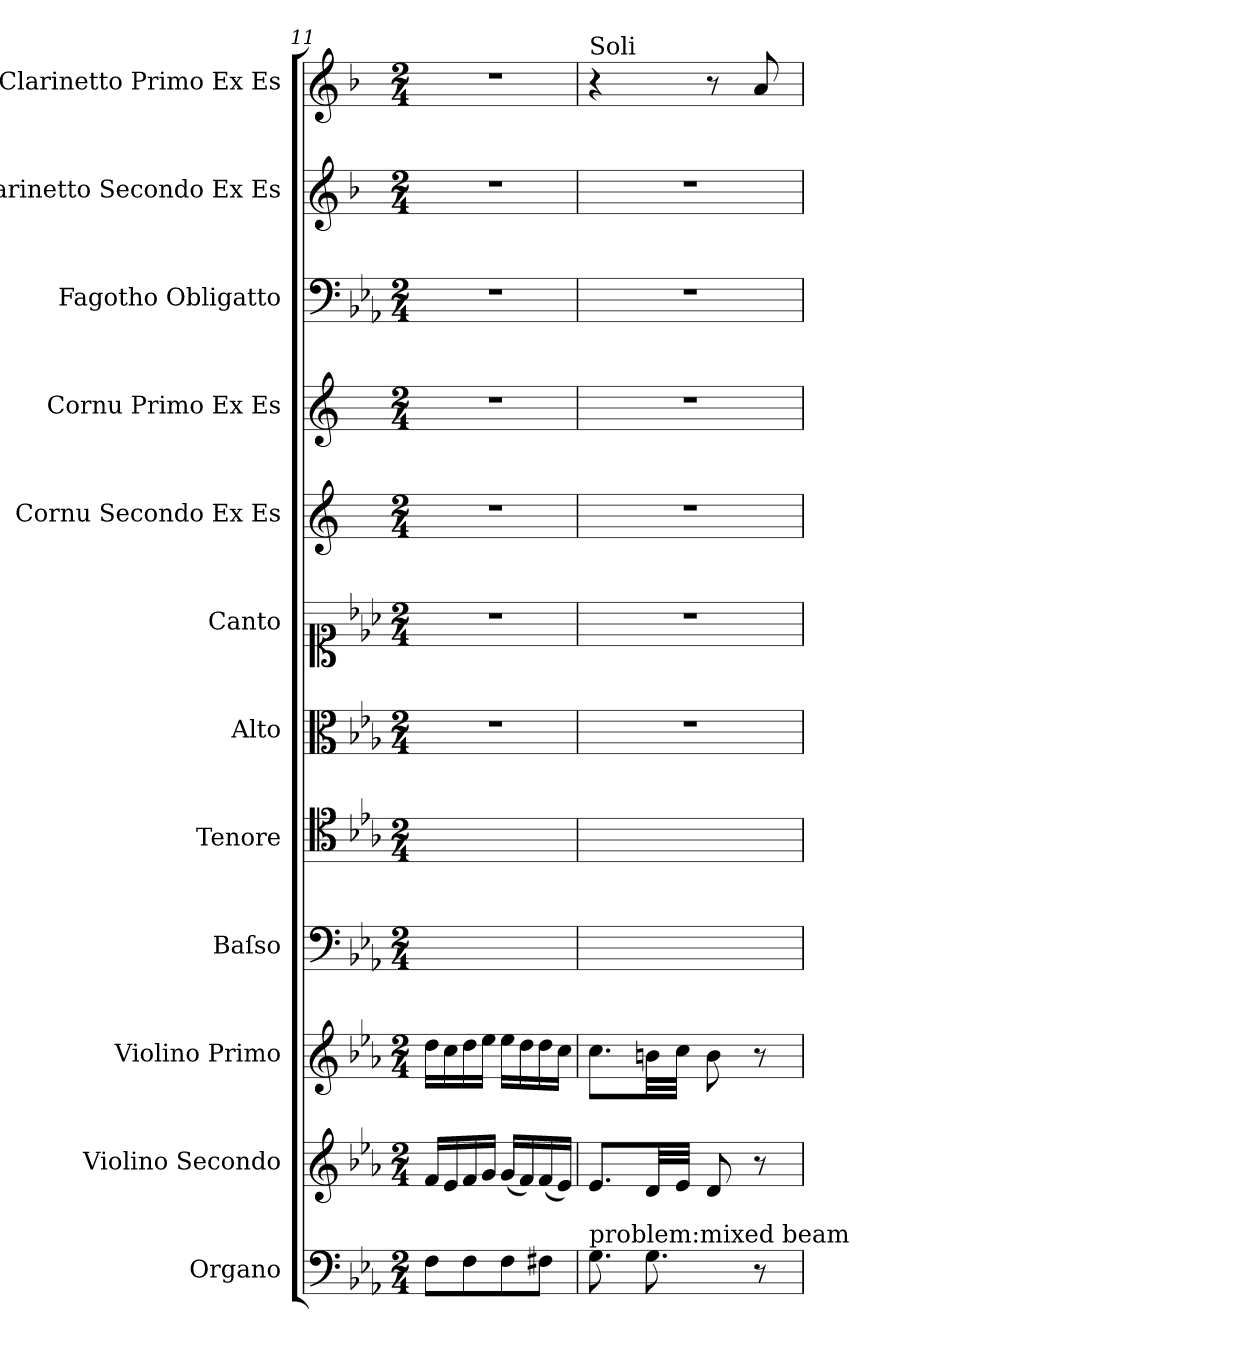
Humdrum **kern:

**kern	**kern	**kern	**kern	**kern	**kern	**kern	**kern	**kern	**kern	**kern	**kern
*part12	*part11	*part10	*part9	*part8	*part7	*part6	*part5	*part4	*part3	*part2	*part1
*staff12	*staff11	*staff10	*staff9	*staff8	*staff7	*staff6	*staff5	*staff4	*staff3	*staff2	*staff1
*I"Organo	*I"Violino Secondo	*I"Violino Primo	*I"Baſso	*I"Tenore	*I"Alto	*I"Canto	*I"Cornu Secondo Ex Es	*I"Cornu Primo Ex Es	*I"Fagotho Obligatto	*I"Clarinetto Secondo Ex Es	*I"Clarinetto Primo Ex Es
*I'Org	*	*I'Vno I	*I'B.	*I'T.	*I'A.	*I'C.	*	*I'Cor I	*I'Fag.	*	*I'Cor I
*clefF4	*clefG2	*clefG2	*clefF4	*clefC4	*clefC3	*clefC1	*clefG2	*clefG2	*clefF4	*clefG2	*clefG2
*	*	*	*	*	*	*	*ITrd5c9	*ITrd5c9	*	*ITrd1c2	*ITrd1c2
*k[b-e-a-]	*k[b-e-a-]	*k[b-e-a-]	*k[b-e-a-]	*k[b-e-a-]	*k[b-e-a-]	*k[b-e-a-]	*k[b-e-a-]	*k[b-e-a-]	*k[b-e-a-]	*k[b-e-a-]	*k[b-e-a-]
*c:	*c:	*c:	*c:	*c:	*c:	*c:	*c:	*c:	*c:	*c:	*c:
*M2/4	*M2/4	*M2/4	*M2/4	*M2/4	*M2/4	*M2/4	*M2/4	*M2/4	*M2/4	*M2/4	*M2/4
=11	=11	=11	=11	=11	=11	=11	=11	=11	=11	=11	=11
8F\L	16f/LL	16dd\LL	2ryy	2ryy	2r	2r	2r	2r	2r	2r	2r
.	16e-/	16cc\	.	.	.	.	.	.	.	.	.
8F\	16f/	16dd\	.	.	.	.	.	.	.	.	.
.	16g/JJ	16ee-\JJ	.	.	.	.	.	.	.	.	.
8F\	(16g/LL	16ee-\LL	.	.	.	.	.	.	.	.	.
.	16f/)	16dd\	.	.	.	.	.	.	.	.	.
8F#X\J	(16f/	16dd\	.	.	.	.	.	.	.	.	.
.	16e-/JJ)	16cc\JJ	.	.	.	.	.	.	.	.	.
=12	=12	=12	=12	=12	=12	=12	=12	=12	=12	=12	=12
!	!	!	!	!	!	!	!	!	!	!	!LO:TX:a:t=Soli
!LO:TX:a:t=problem&colon;mixed beam	!	!	!	!	!	!	!	!	!	!	!
8.G@@8@@\	8.e-/L	8.cc\L	2ryy	2ryy	2r	2r	2r	2r	2r	2r	4r
.	.	.	.	.	.	.	.	.	.	.	.
8.G@@8@@\	32d/LL	32bn\LL	.	.	.	.	.	.	.	.	.
.	32e-/JJJ	32cc\JJJ	.	.	.	.	.	.	.	.	.
.	8d/	8b\	.	.	.	.	.	.	.	.	8r
.	.	.	.	.	.	.	.	.	.	.	.
8r	8r	8r	.	.	.	.	.	.	.	.	8g/
.	.	.	.	.	.	.	.	.	.	.	.
=	=	=	=	=	=	=	=	=	=	=	=
*-	*-	*-	*-	*-	*-	*-	*-	*-	*-	*-	*-
